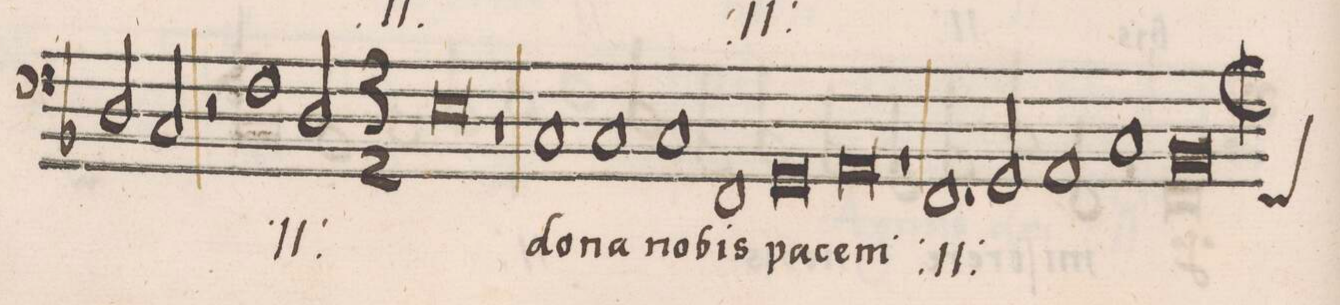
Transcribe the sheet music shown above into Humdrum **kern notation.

**kern	**text
*I"BASSVS	*
*clefF4	*
*k[b-]	*
*met(C|)	*
*M2/1	*
2D/	.
2C/	-di
=84-	=84-
2r	.
1F	m(un)-
2D/	.
=85-	=85-
*M3/1	*
0E	-di
*	*Xij
1r	.
=86-	=86-
1C	do-
1C	-na
1C	no-
=87-	=87-
1FF	-bis
0GG	pa-
=88-	=88-
0AA	-cem
1r	.
=89-	=89-
*	*ij
1.FF	do-
2GG/	-na
1AA	no-
=90-	=90-
1C	-bis
*custos:FF	*
0BB-	pa-
=91-	=91-
*-	*-
